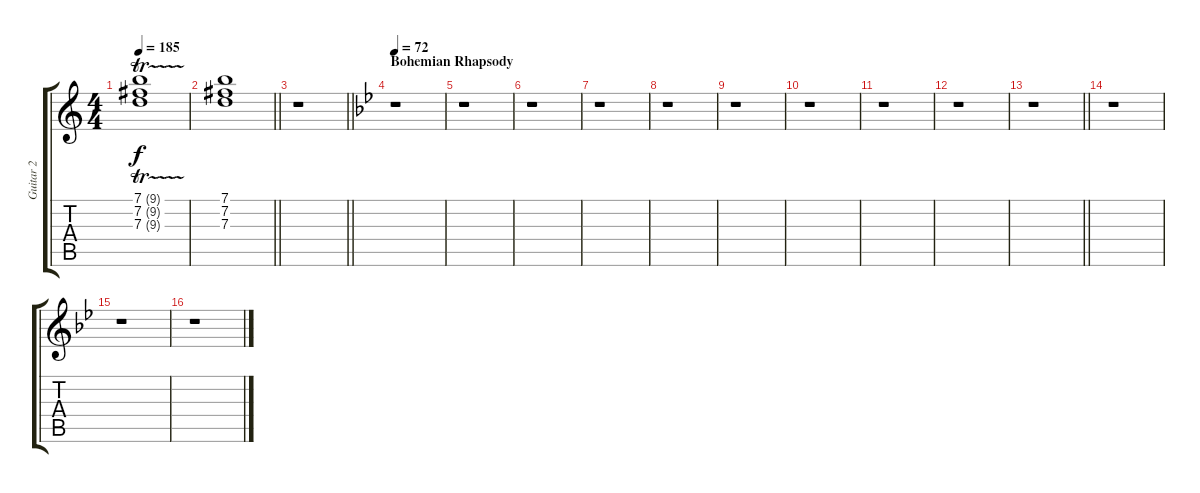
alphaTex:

\track ("Guitar 2" "Guitar 2") {instrument overdrivenguitar}
\staff {score tabs}
\tuning (E4 B3 G3 D3 A2 E2) {hide}
\ts (4 4)
\tempo 185
\clef g2
\ks c
(7.1{tr (9 16)} 7.2{tr (9 16)} 7.3{tr (9 16)}).1{dy f volume 16 balance 16} |
\barLineRight lightlight
(7.1 7.2 7.3).1{balance 0} |
\barLineRight lightlight
r.1 |
\section ("" "Bohemian Rhapsody")
\tempo 72
\ks bb
r.1 |
r.1 |
r.1 |
r.1 |
r.1 |
r.1 |
r.1 |
r.1 |
r.1 |
\barLineRight lightlight
r.1 |
r.1 |
r.1 |
r.1
